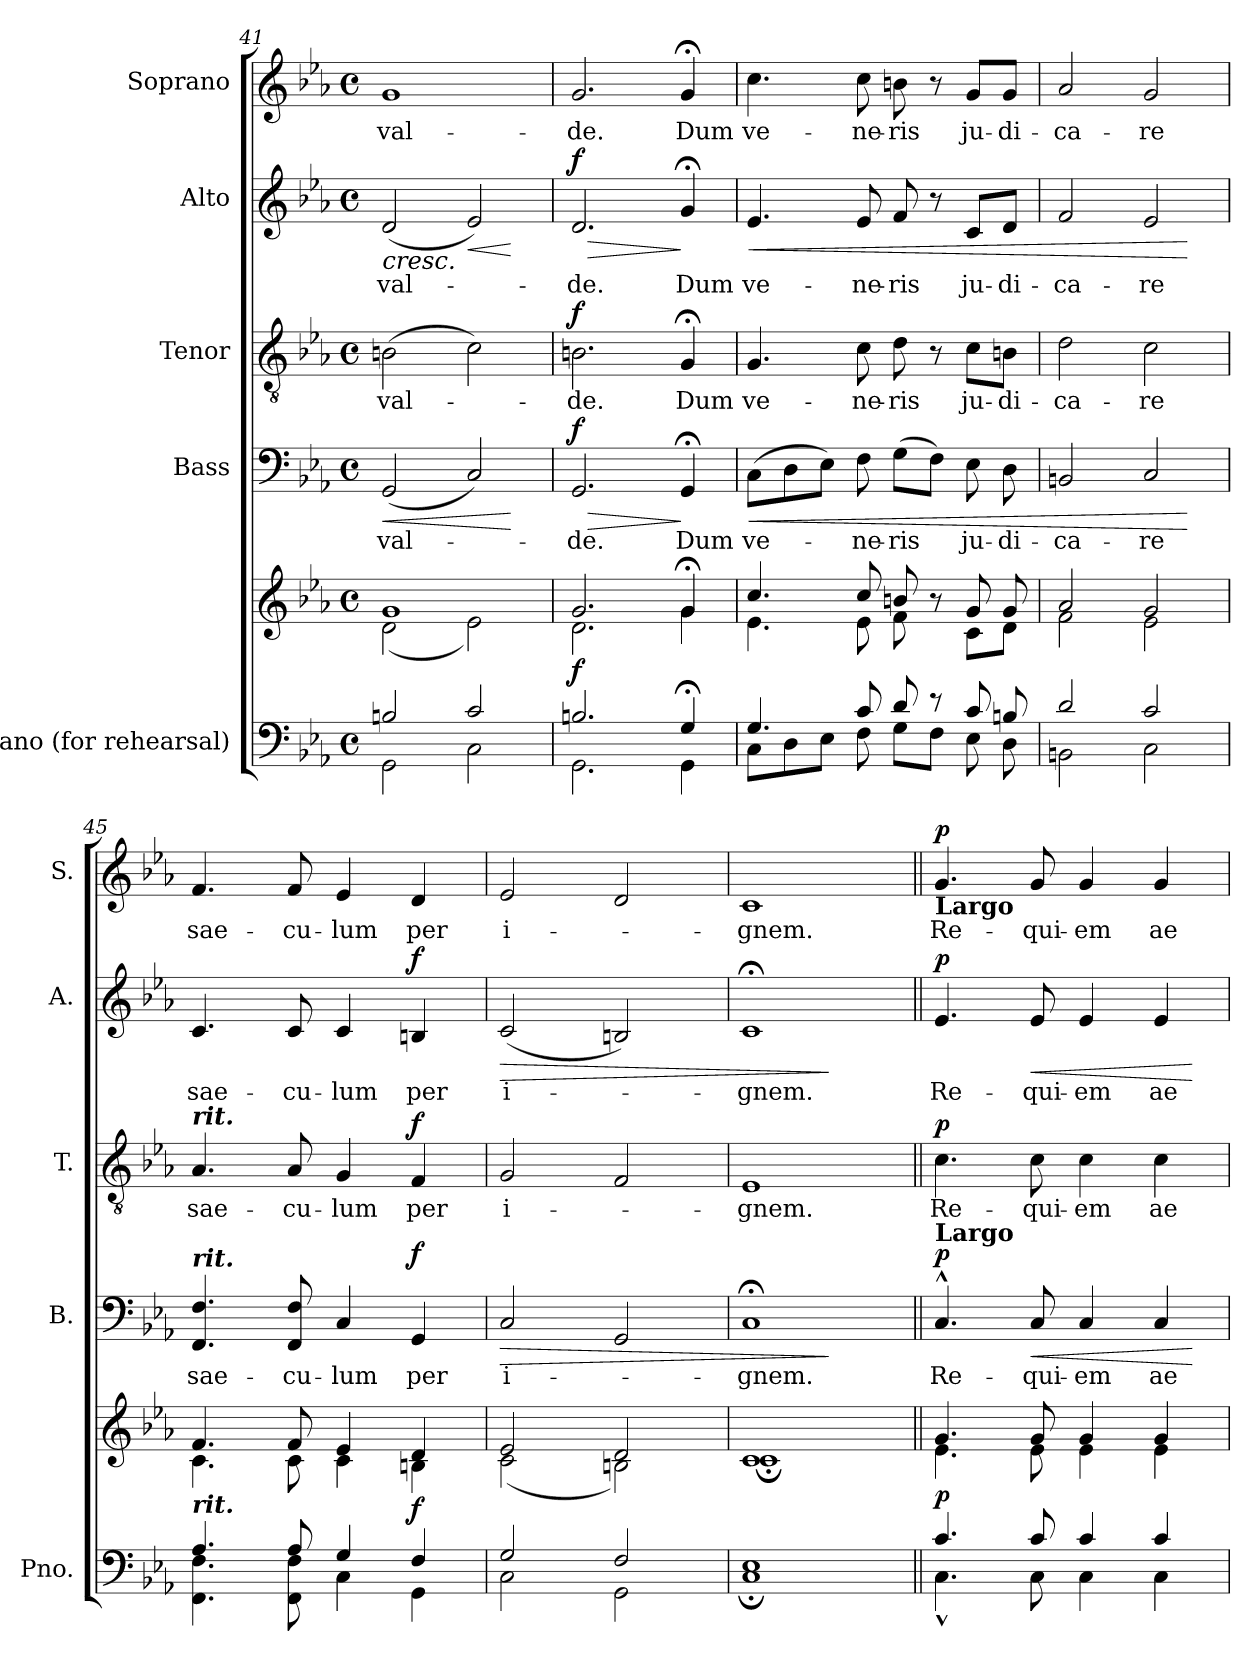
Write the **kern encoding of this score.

**kern	**kern	**dynam	**kern	**text	**dynam	**kern	**text	**dynam	**kern	**text	**dynam	**kern	**text	**dynam
*part5	*part5	*part5	*part4	*part4	*part4	*part3	*part3	*part3	*part2	*part2	*part2	*part1	*part1	*part1
*staff6	*staff5	*staff5/6	*staff4	*staff4	*staff4	*staff3	*staff3	*staff3	*staff2	*staff2	*staff2	*staff1	*staff1	*staff1
*I"Piano (for rehearsal)	*	*	*I"Bass	*	*	*I"Tenor	*	*	*I"Alto	*	*	*I"Soprano	*	*
*I'Pno.	*	*	*I'B.	*	*	*I'T.	*	*	*I'A.	*	*	*I'S.	*	*
*clefF4	*clefG2	*	*clefF4	*	*	*clefGv2	*	*	*clefG2	*	*	*clefG2	*	*
*k[b-e-a-]	*k[b-e-a-]	*	*k[b-e-a-]	*	*	*k[b-e-a-]	*	*	*k[b-e-a-]	*	*	*k[b-e-a-]	*	*
*E-:	*E-:	*	*E-:	*	*	*E-:	*	*	*E-:	*	*	*E-:	*	*
*M4/4	*M4/4	*	*M4/4	*	*	*M4/4	*	*	*M4/4	*	*	*M4/4	*	*
*met(c)	*met(c)	*	*met(c)	*	*	*met(c)	*	*	*met(c)	*	*	*met(c)	*	*
=41	=41	=41	=41	=41	=41	=41	=41	=41	=41	=41	=41	=41	=41	=41
*^	*^	*	*	*	*	*	*	*	*	*	*	*	*	*
!	!	!	!	!	!	!LO:LY:b	!LO:HP:b	!	!LO:LY:b	!	!	!LO:LY:b	!LO:HP:b	!	!LO:LY:b	!
2Bn/	2GG\	1g	(<2d\	.	(<2GG/	val-	<	(>2Bn\	val-	.	(<2d/	val-	<	1g	val-	.
!	!	!	!	!	!	!	!	!	!	!	!	!	!LO:HP:b	!	!	!
2c/	2C\	.	2e-\)	.	2C/)	.	.	2c\)	.	.	2e-/)	.	<	.	.	.
*v	*v	*	*	*	*	*	*	*	*	*	*	*	*	*	*	*
*	*v	*v	*	*	*	*	*	*	*	*	*	*	*	*	*
.	.	.	.	.	[	.	.	.	.	.	[ [	.	.	.
=42	=42	=42	=42	=42	=42	=42	=42	=42	=42	=42	=42	=42	=42	=42
*^	*^	*	*	*	*	*	*	*	*	*	*	*	*	*
!	!	!	!	!LO:DY:a=2	!	!LO:LY:b	!LO:HP:b	!	!LO:LY:b	!	!	!LO:LY:b	!LO:HP:b	!	!LO:LY:b	!
!	!	!	!	!	!	!	!LO:DY:n=1:a	!	!	!LO:DY:a	!	!	!LO:DY:n=1:a	!	!	!
2.Bn/	2.GG\	2.g/	2.d\	f	2.GG/	-de.	> f	2.Bn\	-de.	f	2.d/	-de.	> f	2.g/	-de.	.
!	!	!	!	!	!	!LO:LY:b	!	!	!LO:LY:b	!	!	!LO:LY:b	!	!	!LO:LY:b	!
4G;/	4GG\	4g;</	4g\	.	4GG;/	Dum	]	4G;</	Dum	.	4g;/	Dum	]	4g;</	Dum	.
=43	=43	=43	=43	=43	=43	=43	=43	=43	=43	=43	=43	=43	=43	=43	=43	=43
!	!	!	!	!	!	!LO:LY:b	!LO:HP:b	!	!LO:LY:b	!	!	!LO:LY:b	!LO:HP:b	!	!LO:LY:b	!
4.G/	8C\L	4.cc/	4.e-\	.	(>8C\L	ve-	<	4.G/	ve-	.	4.e-/	ve-	<	4.cc\	ve-	.
.	8D\	.	.	.	8D\	.	.	.	.	.	.	.	.	.	.	.
.	8E-\J	.	.	.	8E-\J)	.	.	.	.	.	.	.	.	.	.	.
!	!	!	!	!	!	!LO:LY:b	!	!	!LO:LY:b	!	!	!LO:LY:b	!	!	!LO:LY:b	!
8c/	8F\	8cc/	8e-\	.	8F\	-ne-	.	8c\	-ne-	.	8e-/	-ne-	.	8cc\	-ne-	.
!	!	!	!	!	!	!LO:LY:b	!	!	!LO:LY:b	!	!	!LO:LY:b	!	!	!LO:LY:b	!
8d/	8G\L	8bn/	8f\	.	(>8G\L	-ris	.	8d\	-ris	.	8f/	-ris	.	8bn\	-ris	.
8r	8F\J	8r	8ryy	.	8F\J)	.	.	8r	.	.	8r	.	.	8r	.	.
!	!	!	!	!	!	!LO:LY:b	!	!	!LO:LY:b	!	!	!LO:LY:b	!	!	!LO:LY:b	!
8c/	8E-\	8g/	8c\L	.	8E-\	ju-	.	8c\L	ju-	.	8c/L	ju-	.	8g/L	ju-	.
!	!	!	!	!	!	!LO:LY:b	!	!	!LO:LY:b	!	!	!LO:LY:b	!	!	!LO:LY:b	!
8Bn/	8D\	8g/	8d\J	.	8D\	-di-	.	8Bn\J	-di-	.	8d/J	-di-	.	8g/J	-di-	.
=44	=44	=44	=44	=44	=44	=44	=44	=44	=44	=44	=44	=44	=44	=44	=44	=44
!	!	!	!	!	!	!LO:LY:b	!	!	!LO:LY:b	!	!	!LO:LY:b	!	!	!LO:LY:b	!
2d/	2BBn\	2a-/	2f\	.	2BBn/	-ca-	.	2d\	-ca-	.	2f/	-ca-	.	2a-/	-ca-	.
!	!	!	!	!	!	!LO:LY:b	!	!	!LO:LY:b	!	!	!LO:LY:b	!	!	!LO:LY:b	!
2c/	2C\	2g/	2e-\	.	2C/	-re	.	2c\	-re	.	2e-/	-re	.	2g/	-re	.
*v	*v	*	*	*	*	*	*	*	*	*	*	*	*	*	*	*
*	*v	*v	*	*	*	*	*	*	*	*	*	*	*	*	*
.	.	.	.	.	[	.	.	.	.	.	[	.	.	.
!!LO:LB:g=z
=45	=45	=45	=45	=45	=45	=45	=45	=45	=45	=45	=45	=45	=45	=45
*^	*^	*	*	*	*	*	*	*	*	*	*	*	*	*
!	!	!	!	!	!	!	!	!LO:TX:a:Bi:t=rit.	!	!	!	!	!	!	!	!
!	!	!	!	!	!LO:TX:a:Bi:t=rit.	!	!	!	!	!	!	!	!	!	!	!
!LO:TX:a:Bi:t=rit.	!	!	!	!	!	!	!	!	!	!	!	!	!	!	!	!
!	!	!	!	!	!	!LO:LY:b	!	!	!LO:LY:b	!	!	!LO:LY:b	!	!	!LO:LY:b	!
4.A-/	4.FF\ 4.F\	4.f/	4.c\	.	4.FF/ 4.F/	sae-	.	4.A-/	sae-	.	4.c/	sae-	.	4.f/	sae-	.
!	!	!	!	!	!	!LO:LY:b	!	!	!LO:LY:b	!	!	!LO:LY:b	!	!	!LO:LY:b	!
8A-/	8FF\ 8F\	8f/	8c\	.	8FF/ 8F/	-cu-	.	8A-/	-cu-	.	8c/	-cu-	.	8f/	-cu-	.
!	!	!	!	!	!	!LO:LY:b	!	!	!LO:LY:b	!	!	!LO:LY:b	!	!	!LO:LY:b	!
4G/	4C\	4e-/	4c\	.	4C/	-lum	.	4G/	-lum	.	4c/	-lum	.	4e-/	-lum	.
!	!	!	!	!LO:DY:a=2	!	!LO:LY:b	!LO:DY:a	!	!LO:LY:b	!LO:DY:a	!	!LO:LY:b	!LO:DY:a	!	!LO:LY:b	!
4F/	4GG\	4d/	4Bn\	f	4GG/	per	f	4F/	per	f	4Bn/	per	f	4d/	per	.
=46	=46	=46	=46	=46	=46	=46	=46	=46	=46	=46	=46	=46	=46	=46	=46	=46
!	!	!	!	!	!	!LO:LY:b	!LO:HP:b	!	!LO:LY:b	!	!	!LO:LY:b	!LO:HP:b	!	!LO:LY:b	!
2G/	2C\	2e-/	(>2c\	.	2C/	i-	>	2G/	i-	.	(>2c/	i-	>	2e-/	i-	.
2F/	2GG\	2d/	2Bn\)	.	2GG/	.	.	2F/	.	.	2Bn/)	.	.	2d/	.	.
=47	=47	=47	=47	=47	=47	=47	=47	=47	=47	=47	=47	=47	=47	=47	=47	=47
!	!	!	!	!	!	!LO:LY:b	!	!	!LO:LY:b	!	!	!LO:LY:b	!	!	!LO:LY:b	!
1E-	1C;<	1c	1c;<	.	1C;	-gnem.	.	1E-	-gnem.	.	1c;	-gnem.	.	1c	-gnem.	.
*v	*v	*	*	*	*	*	*	*	*	*	*	*	*	*	*	*
*	*v	*v	*	*	*	*	*	*	*	*	*	*	*	*	*
.	.	.	.	.	]	.	.	.	.	.	]	.	.	.
=48||	=48||	=48||	=48||	=48||	=48||	=48||	=48||	=48||	=48||	=48||	=48||	=48||	=48||	=48||
*^	*^	*	*	*	*	*	*	*	*	*	*	*	*	*
!	!	!	!	!	!	!	!	!	!	!	!	!	!	!LO:TX:b:B:t=Largo	!	!
!	!	!	!	!	!LO:TX:a:B:t=Largo	!	!	!	!	!	!	!	!	!	!	!
!	!	!	!	!LO:DY:a=2	!	!LO:LY:b	!LO:DY:a	!	!LO:LY:b	!LO:DY:a	!	!LO:LY:b	!LO:DY:a	!	!LO:LY:b	!LO:DY:a
4.c/	4.C^^\	4.g/	4.e-\	p	4.C^^/	Re-	p	4.c\	Re-	p	4.e-/	Re-	p	4.g/	Re-	p
!	!	!	!	!	!	!LO:LY:b	!LO:HP:b	!	!LO:LY:b	!	!	!LO:LY:b	!LO:HP:b	!	!LO:LY:b	!
8c/	8C\	8g/	8e-\	.	8C/	-qui-	<	8c\	-qui-	.	8e-/	-qui-	<	8g/	-qui-	.
!	!	!	!	!	!	!LO:LY:b	!	!	!LO:LY:b	!	!	!LO:LY:b	!	!	!LO:LY:b	!
4c/	4C\	4g/	4e-\	.	4C/	-em	.	4c\	-em	.	4e-/	-em	.	4g/	-em	.
!	!	!	!	!	!	!LO:LY:b	!	!	!LO:LY:b	!	!	!LO:LY:b	!	!	!LO:LY:b	!
4c/	4C\	4g/	4e-\	.	4C/	ae-	.	4c\	ae-	.	4e-/	ae-	.	4g/	ae-	.
*v	*v	*	*	*	*	*	*	*	*	*	*	*	*	*	*	*
*	*v	*v	*	*	*	*	*	*	*	*	*	*	*	*	*
.	.	.	.	.	[	.	.	.	.	.	[	.	.	.
=	=	=	=	=	=	=	=	=	=	=	=	=	=	=
*-	*-	*-	*-	*-	*-	*-	*-	*-	*-	*-	*-	*-	*-	*-
